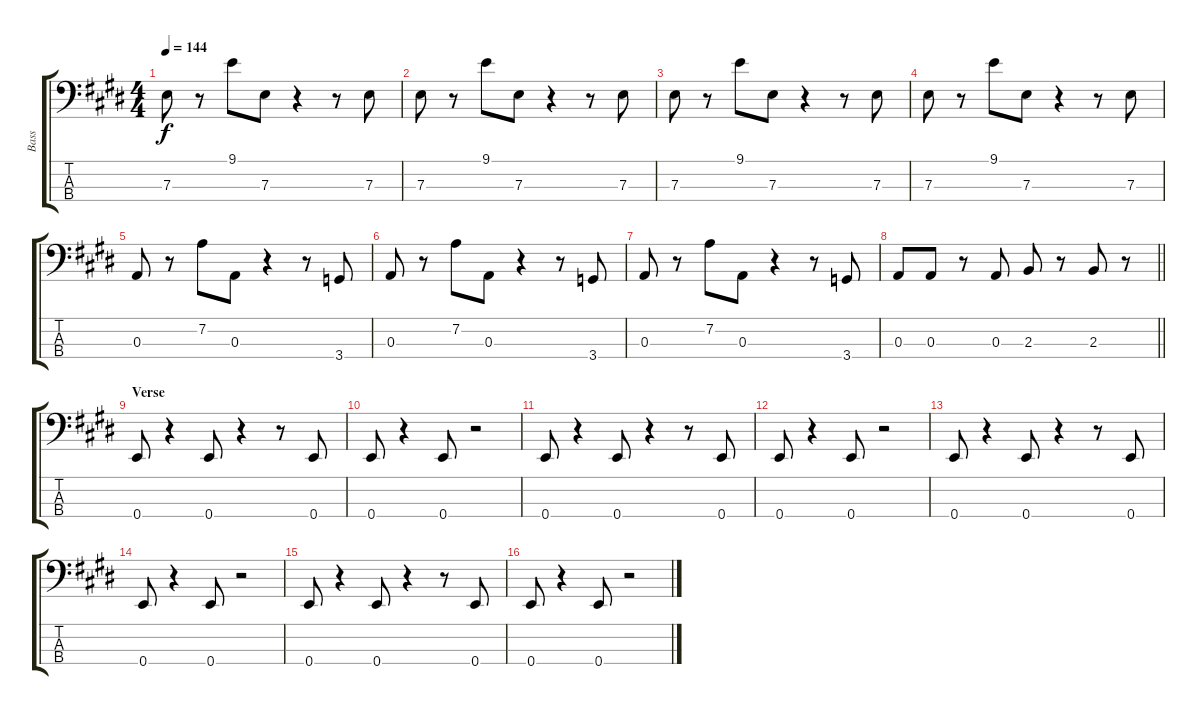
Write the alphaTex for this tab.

\track ("Bass" "Bass") {instrument electricbassfinger}
\staff {score tabs}
\tuning (G2 D2 A1 E1) {hide}
\ts (4 4)
\tempo 144
\clef f4
\ks e
7.3.8{dy f} r.8 9.1.8 7.3.8 r.4 r.8 7.3.8 |
7.3.8 r.8 9.1.8 7.3.8 r.4 r.8 7.3.8 |
7.3.8 r.8 9.1.8 7.3.8 r.4 r.8 7.3.8 |
7.3.8 r.8 9.1.8 7.3.8 r.4 r.8 7.3.8 |
0.3.8 r.8 7.2.8 0.3.8 r.4 r.8 3.4.8 |
0.3.8 r.8 7.2.8 0.3.8 r.4 r.8 3.4.8 |
0.3.8 r.8 7.2.8 0.3.8 r.4 r.8 3.4.8 |
\barLineRight lightlight
0.3.8 0.3.8 r.8 0.3.8 2.3.8 r.8 2.3.8 r.8 |
\section ("" "Verse")
0.4.8 r.4 0.4.8 r.4 r.8 0.4.8 |
0.4.8 r.4 0.4.8 r.2 |
0.4.8 r.4 0.4.8 r.4 r.8 0.4.8 |
0.4.8 r.4 0.4.8 r.2 |
0.4.8 r.4 0.4.8 r.4 r.8 0.4.8 |
0.4.8 r.4 0.4.8 r.2 |
0.4.8 r.4 0.4.8 r.4 r.8 0.4.8 |
0.4.8 r.4 0.4.8 r.2
